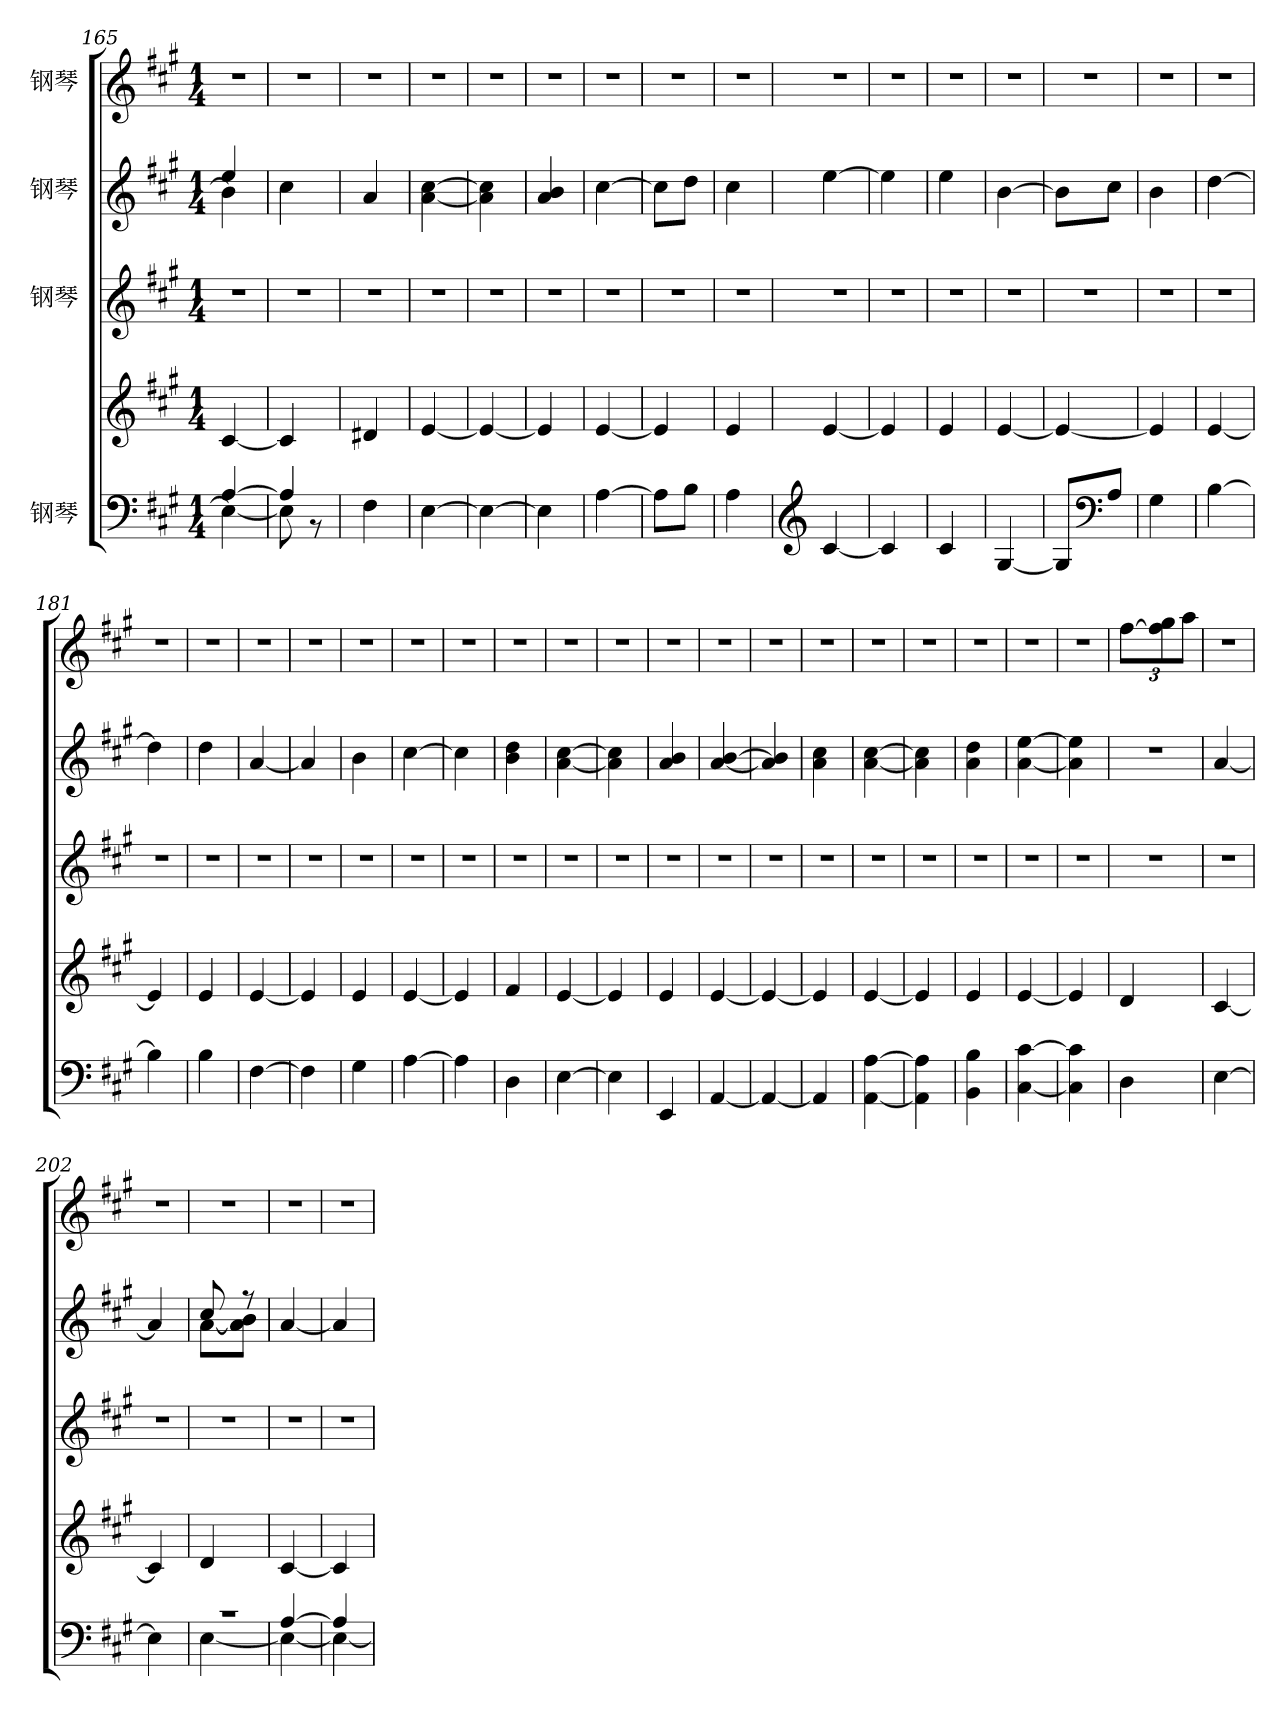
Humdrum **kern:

**kern	**kern	**kern	**kern	**kern
*part4	*part4	*part3	*part2	*part1
*staff5	*staff4	*staff3	*staff2	*staff1
*I"钢琴	*	*I"钢琴	*I"钢琴	*I"钢琴
*clefF4	*clefG2	*clefG2	*clefG2	*clefG2
*k[f#c#g#]	*k[f#c#g#]	*k[f#c#g#]	*k[f#c#g#]	*k[f#c#g#]
*M1/4	*M1/4	*M1/4	*M1/4	*M1/4
=165	=165	=165	=165	=165
*^	*	*	*^	*
[4A/	4E\_	[4c#/	4r	4ee/	4b\]	4r
*	*	*	*	*v	*v	*
!!LO:PB:g=z
=166	=166	=166	=166	=166	=166
4A/]	8E\]	4c#/]	4r	4cc#\	4r
.	8r	.	.	.	.
*v	*v	*	*	*	*
=167	=167	=167	=167	=167
4F#\	4d#X/	4r	4a/	4r
=168	=168	=168	=168	=168
[4E\	[4e/	4r	[4a\ [4cc#\	4r
=169	=169	=169	=169	=169
4E\_	4e/_	4r	4a\] 4cc#\]	4r
=170	=170	=170	=170	=170
4E\]	4e/]	4r	4a/ 4b/	4r
=171	=171	=171	=171	=171
[4A\	[4e/	4r	[4cc#\	4r
=172	=172	=172	=172	=172
8A\L]	4e/]	4r	8cc#\L]	4r
8B\J	.	.	8dd\J	.
=173	=173	=173	=173	=173
4A\	4e/	4r	4cc#\	4r
=174	=174	=174	=174	=174
*clefG2	*	*	*	*
[4c#/	[4e/	4r	[4ee\	4r
=175	=175	=175	=175	=175
4c#/]	4e/]	4r	4ee\]	4r
=176	=176	=176	=176	=176
4c#/	4e/	4r	4ee\	4r
=177	=177	=177	=177	=177
[4G#/	[4e/	4r	[4b\	4r
=178	=178	=178	=178	=178
8G#/L]	4e/_	4r	8b\L]	4r
*clefF4	*	*	*	*
8A/J	.	.	8cc#\J	.
=179	=179	=179	=179	=179
4G#\	4e/]	4r	4b\	4r
!!LO:LB:g=z
=180	=180	=180	=180	=180
[4B\	[4e/	4r	[4dd\	4r
=181	=181	=181	=181	=181
4B\]	4e/]	4r	4dd\]	4r
=182	=182	=182	=182	=182
4B\	4e/	4r	4dd\	4r
=183	=183	=183	=183	=183
[4F#\	[4e/	4r	[4a/	4r
=184	=184	=184	=184	=184
4F#\]	4e/]	4r	4a/]	4r
=185	=185	=185	=185	=185
4G#\	4e/	4r	4b\	4r
=186	=186	=186	=186	=186
[4A\	[4e/	4r	[4cc#\	4r
=187	=187	=187	=187	=187
4A\]	4e/]	4r	4cc#\]	4r
=188	=188	=188	=188	=188
4D\	4f#/	4r	4b\ 4dd\	4r
=189	=189	=189	=189	=189
[4E\	[4e/	4r	[4a\ [4cc#\	4r
=190	=190	=190	=190	=190
4E\]	4e/]	4r	4a\] 4cc#\]	4r
=191	=191	=191	=191	=191
4EE/	4e/	4r	4a/ 4b/	4r
=192	=192	=192	=192	=192
[4AA/	[4e/	4r	[4a/ [4b/	4r
=193	=193	=193	=193	=193
4AA/_	4e/_	4r	4a/] 4b/]	4r
=194	=194	=194	=194	=194
4AA/]	4e/]	4r	4a\ 4cc#\	4r
!!LO:PB:g=z
=195	=195	=195	=195	=195
[4AA\ [4A\	[4e/	4r	[4a\ [4cc#\	4r
=196	=196	=196	=196	=196
4AA\] 4A\]	4e/]	4r	4a\] 4cc#\]	4r
=197	=197	=197	=197	=197
4BB\ 4B\	4e/	4r	4a\ 4dd\	4r
=198	=198	=198	=198	=198
[4C#\ [4c#\	[4e/	4r	[4a\ [4ee\	4r
=199	=199	=199	=199	=199
4C#\] 4c#\]	4e/]	4r	4a\] 4ee\]	4r
=200	=200	=200	=200	=200
*	*	*	*	*Xbrackettup
4D\	4d/	4r	4r	[12ff#\L
.	.	.	.	12ff#\] 12gg#\
.	.	.	.	12aa\J
=201	=201	=201	=201	=201
[4E\	[4c#/	4r	[4a/	4r
=202	=202	=202	=202	=202
4E\]	4c#/]	4r	4a/]	4r
=203	=203	=203	=203	=203
*^	*	*	*^	*
4r	[4E\	4d/	4r	8cc#/	[8a\L	4r
.	.	.	.	8r	8a\] 8b\J	.
*	*	*	*	*v	*v	*
=204	=204	=204	=204	=204	=204
[4A/	4E\_	[4c#/	4r	[4a/	4r
=205	=205	=205	=205	=205	=205
4A/]	4E\_	4c#/]	4r	4a/]	4r
*v	*v	*	*	*	*
=	=	=	=	=
*-	*-	*-	*-	*-
